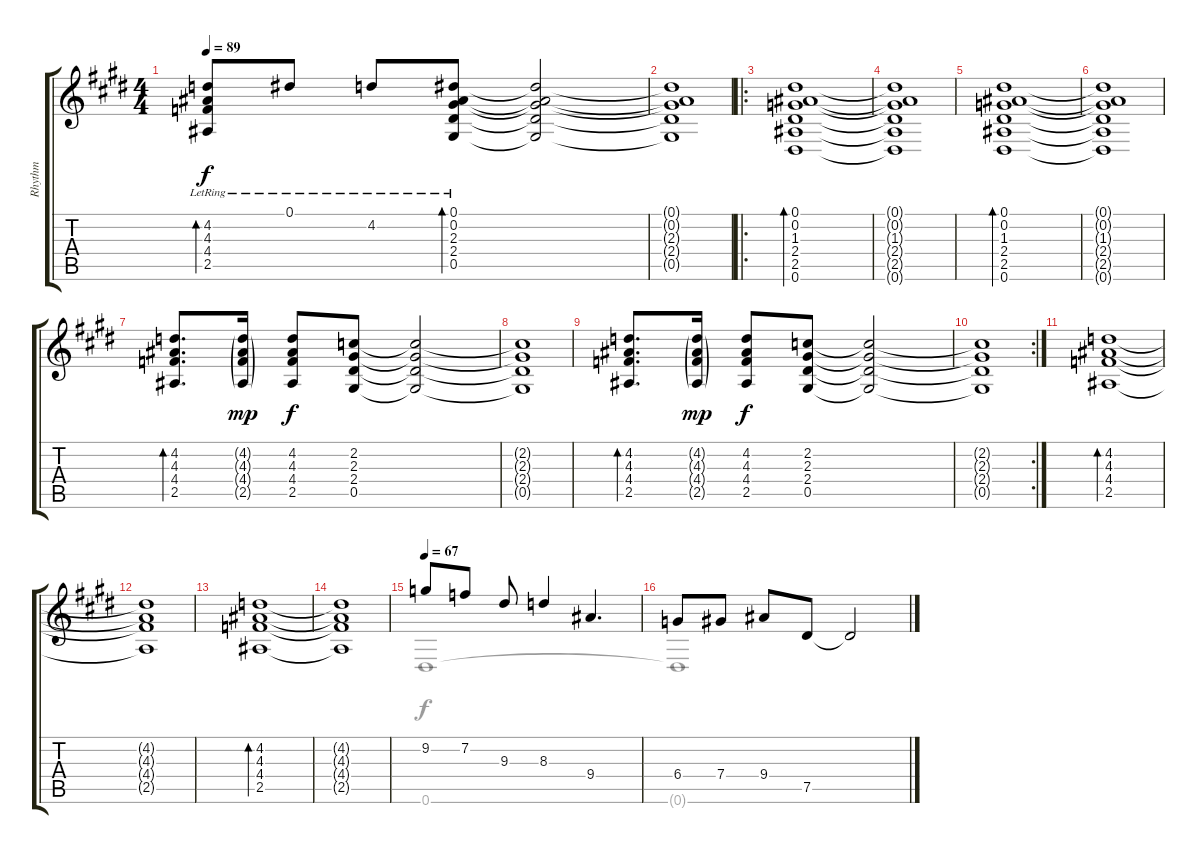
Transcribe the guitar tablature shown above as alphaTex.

\track ("Rhythm" "Rhythm") {instrument acousticguitarsteel}
\staff {score tabs}
\tuning (Eb4 Bb3 Gb3 Db3 Ab2 Eb2) {hide}
\voice
\ts (4 4)
\tempo 89
\clef g2
\ks c#minor
(4.2{lr} 4.3{lr} 4.4{lr} 2.5{lr}).8{bd 30 dy f} 0.1{lr}.8 4.2{lr}.8 (0.1{lr} 0.2{lr} 2.3{lr} 2.4{lr} 0.5{lr}).8{bd 30} (0.1{t} 0.2{t} 2.3{t} 2.4{t} 0.5{t}).2 |
(0.1{t} 0.2{t} 2.3{t} 2.4{t} 0.5{t}).1 |
\ro
\ks e
(0.1 0.2 1.3 2.4 2.5 0.6).1{bd 30} |
\ks c#minor
(0.1{t} 0.2{t} 1.3{t} 2.4{t} 2.5{t} 0.6{t}).1 |
(0.1 0.2 1.3 2.4 2.5 0.6).1{bd 30} |
(0.1{t} 0.2{t} 1.3{t} 2.4{t} 2.5{t} 0.6{t}).1 |
\ks e
(4.2 4.3 4.4 2.5).8{d bd 30} (4.2{g} 4.3{g} 4.4{g} 2.5{g}).16{dy mp} (4.2 4.3 4.4 2.5).8{dy f} (2.2 2.3 2.4 0.5).8 (2.2{t} 2.3{t} 2.4{t} 0.5{t}).2 |
\ks c#minor
(2.2{t} 2.3{t} 2.4{t} 0.5{t}).1 |
(4.2 4.3 4.4 2.5).8{d bd 30} (4.2{g} 4.3{g} 4.4{g} 2.5{g}).16{dy mp} (4.2 4.3 4.4 2.5).8{dy f} (2.2 2.3 2.4 0.5).8 (2.2{t} 2.3{t} 2.4{t} 0.5{t}).2 |
\rc 2
(2.2{t} 2.3{t} 2.4{t} 0.5{t}).1 |
\ks e
(4.2 4.3 4.4 2.5).1{bd 30} |
\ks c#minor
(4.2{t} 4.3{t} 4.4{t} 2.5{t}).1 |
(4.2 4.3 4.4 2.5).1{bd 30} |
(4.2{t} 4.3{t} 4.4{t} 2.5{t}).1 |
\tempo 67
\ks e
9.2.8 7.2.8 9.3.8 8.3.4 9.4.4{d} |
\ks c#minor
6.4.8 7.4.8 9.4.8 7.5.8 7.5{t}.2
\voice
\clef g2
\ottava regular
\simile none
\ks c#minor
|
|
\ks e
|
\ks c#minor
|
|
|
\ks e
|
\ks c#minor
|
|
|
\ks e
|
\ks c#minor
|
|
|
\ks e
0.6.1 |
\ks c#minor
0.6{t}.1
